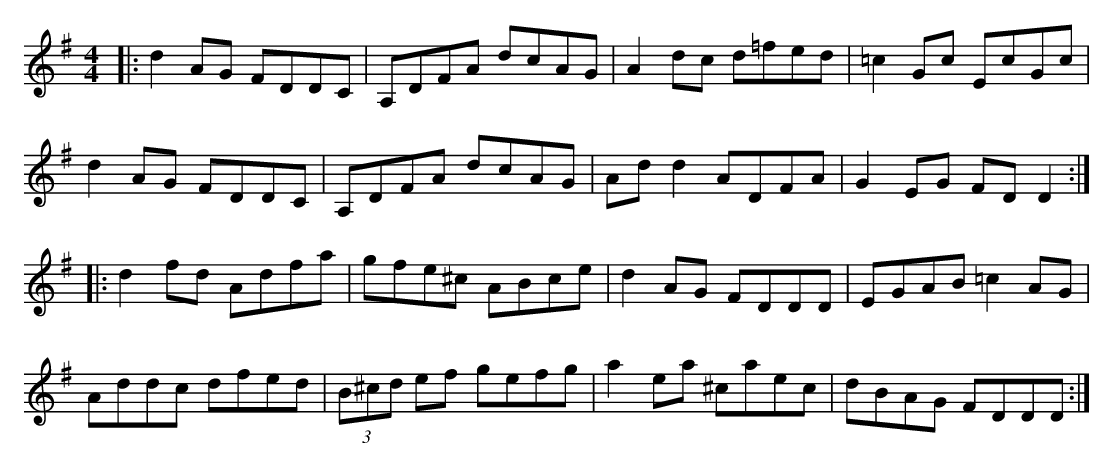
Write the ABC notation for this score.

X:1
M:4/4
K:Dmix
|:d2AG FDDC|A,DFA dcAG|A2dc d=fed|=c2Gc EcGc|
d2AG FDDC|A,DFA dcAG|Add2 ADFA|G2EG FDD2:|
|:d2fd Adfa|gfe^c ABce|d2AG FDDD|EGAB =c2AG|
Addc dfed|(3B^cd ef gefg|a2ea ^caec|dBAG FDDD:|
